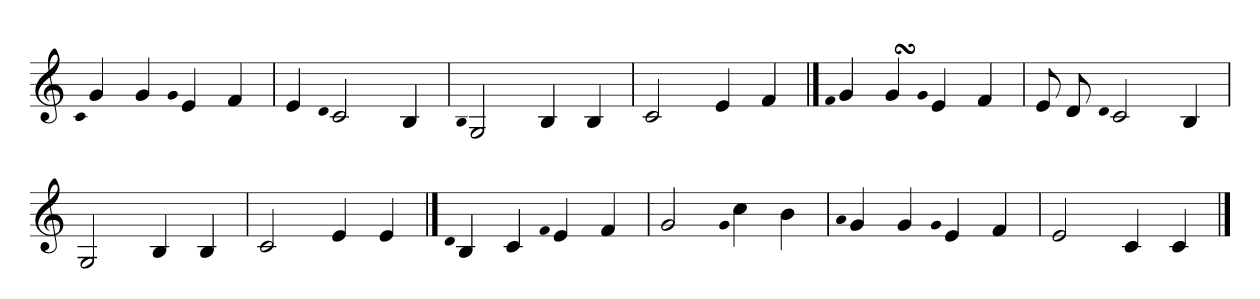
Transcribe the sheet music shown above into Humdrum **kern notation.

**kern
*part1
*staff1
=1
qc
4g
4g
qg
4e
4f
=
4e
qd
2c
4B
=
qB
2G
4B
4B
=
2c
4e
4f
==2
qf
4g
4gSSS
qg
4e
4f
=
8e
8d
qd
2c
4B
=
2G
4B
4B
=
2c
4e
4e
==3
qd
4B
4c
qf
4e
4f
=
2g
qg
4cc
4b
=
qa
4g
4g
qg
4e
4f
=
2e
4c
4c
==
*-
